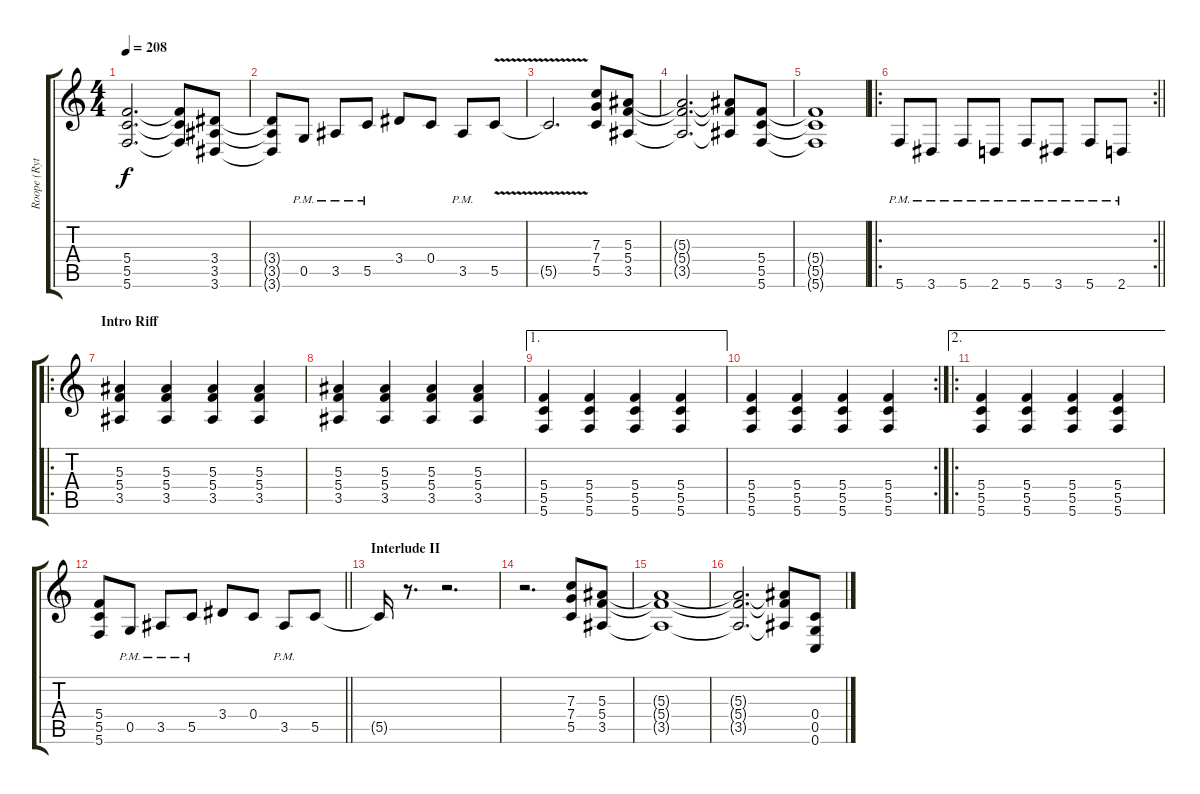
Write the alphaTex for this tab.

\track ("Roope (Rythm Guitar)" "Roope (Ryt") {instrument overdrivenguitar}
\staff {score tabs}
\tuning (D4 A3 F3 C3 G2 C2) {hide}
\ts (4 4)
\tempo 208
\clef g2
\ks c
(5.4{t} 5.5{t} 5.6{t}).2{d dy f} (5.4{t} 5.5{t} 5.6{t}).8 (3.4 3.5 3.6).8 |
(3.4{t} 3.5{t} 3.6{t}).8 0.5{pm}.8 3.5{pm}.8 5.5{pm}.8 3.4.8 0.4.8 3.5{pm}.8 5.5{v}.8{volume 16} |
5.5{t}.2{d} (7.3 7.4 5.5).8{volume 13} (5.3 5.4 3.5).8 |
(5.3{t} 5.4{t} 3.5{t}).2{d} (5.3{t} 5.4{t} 3.5{t}).8 (5.4 5.5 5.6).8 |
(5.4{t} 5.5{t} 5.6{t}).1 |
\ro
\rc 2
\barLineRight lightlight
5.6{pm}.8 3.6{pm}.8 5.6{pm}.8 2.6{pm}.8 5.6{pm}.8 3.6{pm}.8 5.6{pm}.8 2.6{pm}.8 |
\ro
\section ("" "Intro Riff")
(5.3 5.4 3.5).4 (5.3 5.4 3.5).4 (5.3 5.4 3.5).4 (5.3 5.4 3.5).4 |
(5.3 5.4 3.5).4 (5.3 5.4 3.5).4 (5.3 5.4 3.5).4 (5.3 5.4 3.5).4 |
\ae 1
(5.4 5.5 5.6).4 (5.4 5.5 5.6).4 (5.4 5.5 5.6).4 (5.4 5.5 5.6).4 |
\rc 2
(5.4 5.5 5.6).4 (5.4 5.5 5.6).4 (5.4 5.5 5.6).4 (5.4 5.5 5.6).4 |
\ae 2
\ro
(5.4 5.5 5.6).4 (5.4 5.5 5.6).4 (5.4 5.5 5.6).4 (5.4 5.5 5.6).4 |
\barLineRight lightlight
(5.4 5.5 5.6).8 0.5{pm}.8 3.5{pm}.8 5.5{pm}.8 3.4.8 0.4.8 3.5{pm}.8 5.5.8 |
\section ("" "Interlude II")
5.5{t}.16 r.8{d} r.2{d} |
r.2{d} (7.3 7.4 5.5).8{volume 11} (5.3 5.4 3.5).8 |
(5.3{t} 5.4{t} 3.5{t}).1 |
(5.3{t} 5.4{t} 3.5{t}).2{d} (5.3{t} 5.4{t} 3.5{t}).8 (0.4 0.5 0.6).8
